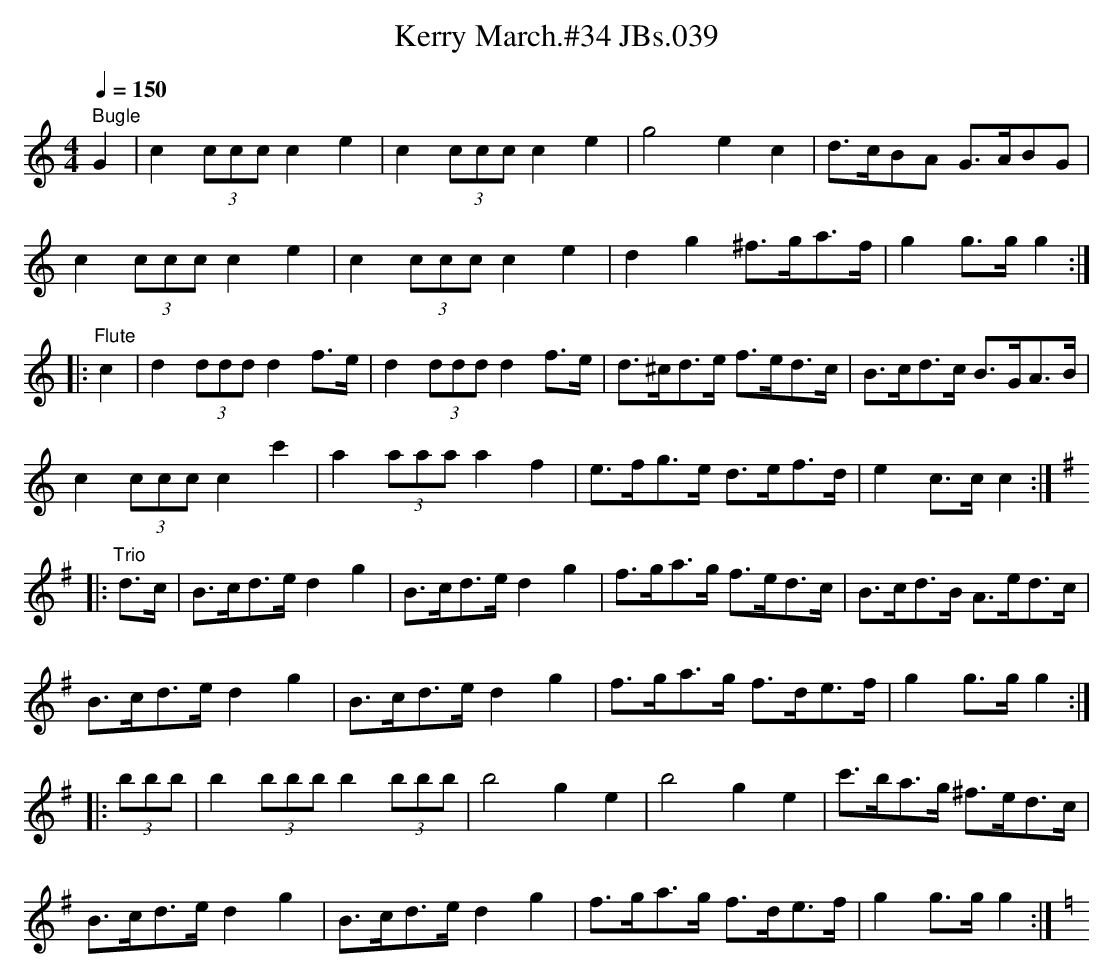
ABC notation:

X:1
T:Kerry March.#34 JBs.039
M:4/4
L:1/8
Q:1/4=150
K:C
" Bugle"G2|c2(3ccc c2e2|c2 (3ccc c2e2|g4e2c2|d>cBA G>ABG|
c2(3ccc c2e2|c2 (3ccc c2e2|d2g2^f>ga>f|g2g>g g2:|
|:"Flute"c2|d2(3ddd d2f>e|d2(3ddd d2f>e|d>^cd>e f>ed>c|B>cd>c B>GA>B|
c2(3ccc c2c'2|a2(3aaa a2f2|e>fg>e d>ef>d|e2c>cc2 :|
K:GMaj
|:"Trio"d>c|B>cd>e d2g2|B>cd>e d2g2|f>ga>g f>ed>c|B>cd>B A>ed>c|
B>cd>e d2g2| B>cd>ed2g2|f>ga>g f>de>f|g2g>gg2:|
|:(3bbb|b2 (3bbb b2 (3bbb|b4 g2e2|b4 g2e2|c'>ba>g ^f>ed>c|
B>cd>e d2g2|B>cd>e d2g2|f>ga>g f>de>f|g2g>g g2:|
K:Cmaj
